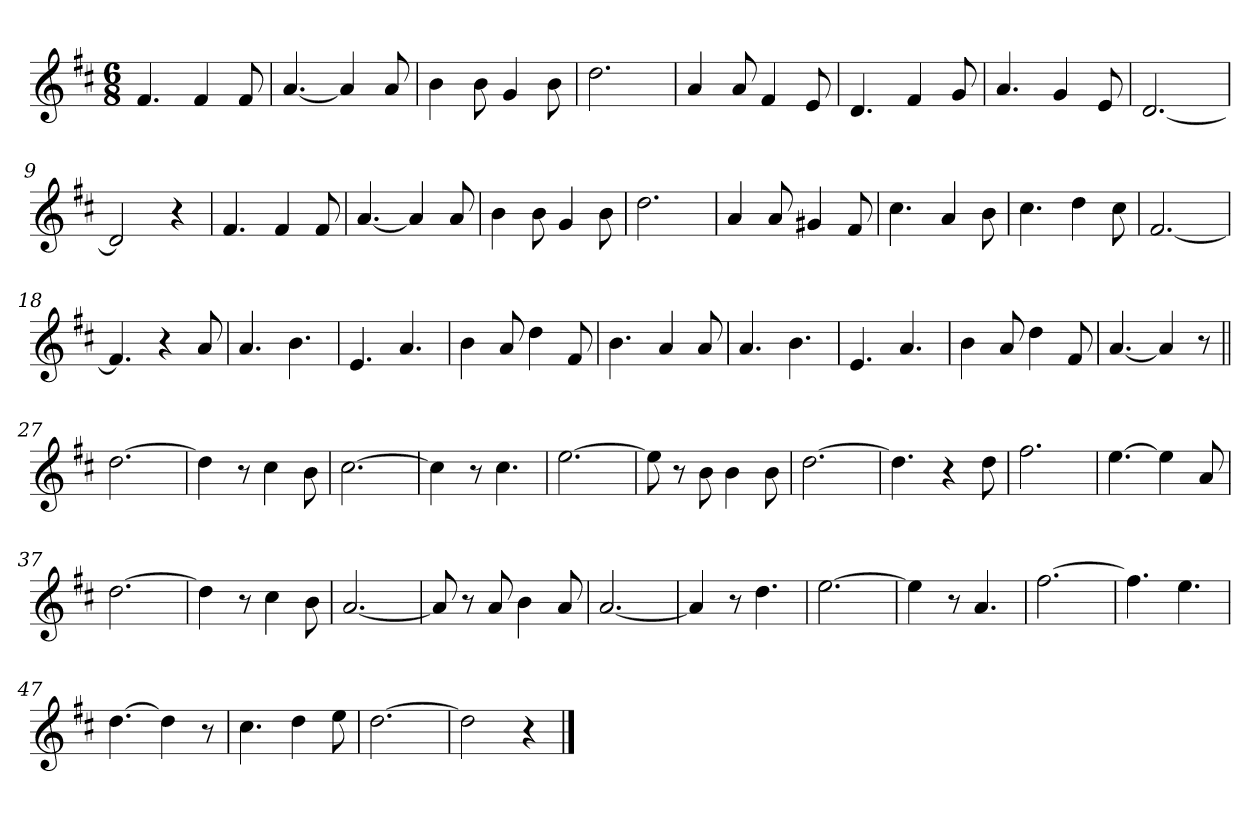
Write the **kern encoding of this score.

**kern
*part1
*staff1
*clefG2
*k[f#c#]
*D:
*M6/8
*MM150
=1
4.f#/
4f#/
8f#/
=2
[4.a/
4a/]
8a/
=3
4b\
8b\
4g/
8b\
=4
2.dd\
=5
4a/
8a/
4f#/
8e/
=6
4.d/
4f#/
8g/
=7
4.a/
4g/
8e/
=8
[2.d/
=9
2d/]
4r
=10
4.f#/
4f#/
8f#/
=11
[4.a/
4a/]
8a/
!!LO:LB:g=z
=12
4b\
8b\
4g/
8b\
=13
2.dd\
=14
4a/
8a/
4g#X/
8f#/
=15
4.cc#\
4a/
8b\
=16
4.cc#\
4dd\
8cc#\
=17
[2.f#/
=18
4.f#/]
4r
8a/
=19
4.a/
4.b\
=20
4.e/
4.a/
=21
4b\
8a/
4dd\
8f#/
=22
4.b\
4a/
8a/
!!LO:LB:g=z
=23
4.a/
4.b\
=24
4.e/
4.a/
=25
4b\
8a/
4dd\
8f#/
=26
[4.a/
4a/]
8r
=27||
[2.dd\
=28
4dd\]
8r
4cc#\
8b\
=29
[2.cc#\
=30
4cc#\]
8r
4.cc#\
=31
[2.ee\
=32
8ee\]
8r
8b\
4b\
8b\
=33
[2.dd\
=34
4.dd\]
4r
8dd\
!!LO:LB:g=z
=35
2.ff#\
=36
[4.ee\
4ee\]
8a/
=37
[2.dd\
=38
4dd\]
8r
4cc#\
8b\
=39
[2.a/
=40
8a/]
8r
8a/
4b\
8a/
=41
[2.a/
=42
4a/]
8r
4.dd\
=43
[2.ee\
=44
4ee\]
8r
4.a/
=45
[2.ff#\
=46
4.ff#\]
4.ee\
=47
[4.dd\
4dd\]
8r
!!LO:LB:g=z
=48
4.cc#\
4dd\
8ee\
=49
[2.dd\
=50
2dd\]
4r
==
*-
